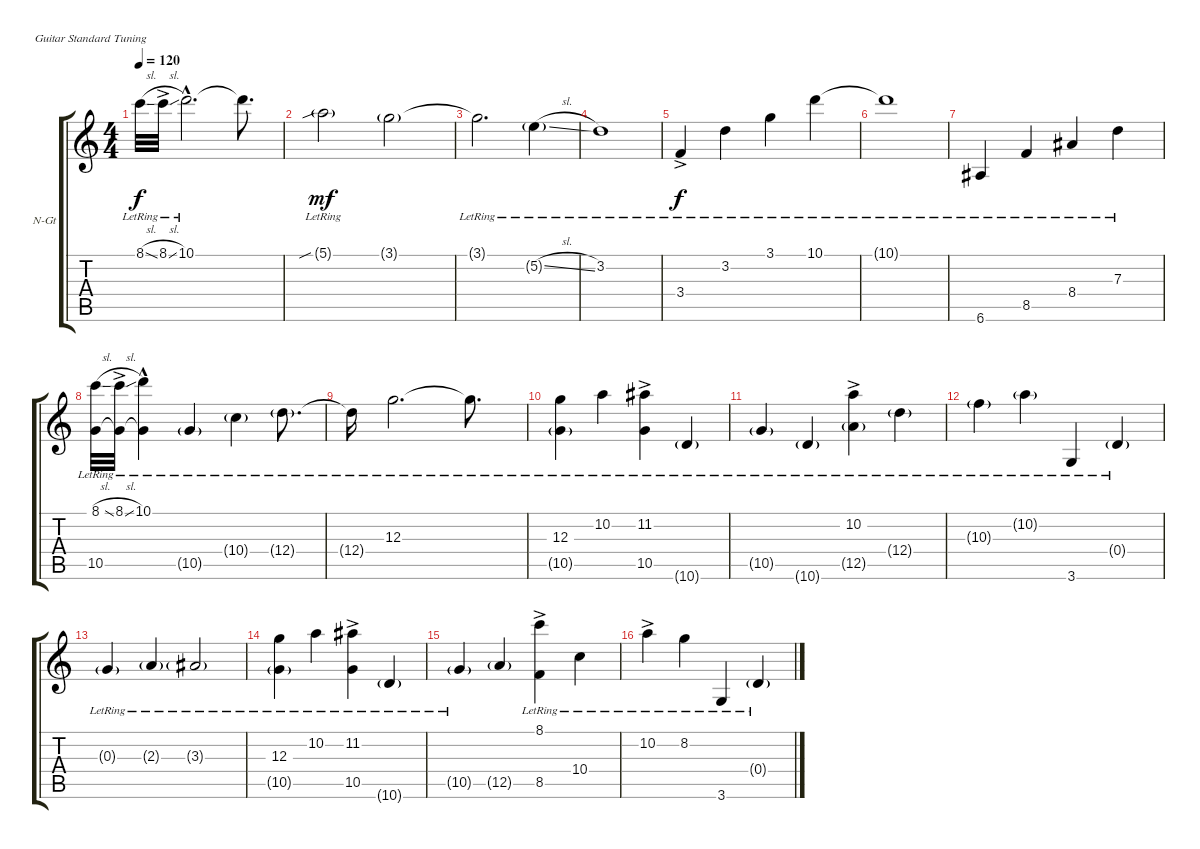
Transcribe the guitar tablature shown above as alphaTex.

\bracketExtendMode groupsimilarinstruments
\firstSystemTrackNameOrientation horizontal
\otherSystemsTrackNameOrientation horizontal
\track ("Äîðîæêà 1" "N-Gt") {instrument acousticguitarnylon}
\staff {score tabs}
\tuning (E4 B3 G3 D3 A2 E2)
\ts (4 4)
\tempo 120
\clef g2
\ks c
8.1{sl lr}.32{dy f} 8.1{sl ac lr}.32 10.1{hac lr}.2{d} 10.1{t}.8{d} |
5.1{sib g lr}.2{dy mf} 3.1{g}.2 |
3.1{lr t}.2{d} 5.2{sl g lr}.4 |
3.2{lr}.1 |
3.4{ac lr}.4{dy f} 3.2{lr}.4 3.1{lr}.4 10.1{lr}.4 |
10.1{lr t}.1 |
6.6{lr}.4 8.5{lr}.4 8.4{lr}.4 7.3{lr}.4 |
(8.1{sl lr} 10.5{lr}).32 (8.1{sl ac lr} 10.5{lr t}).32 (10.1{hac lr} 10.5{lr t}).4 10.5{g lr}.4 10.4{g lr}.4 12.4{g lr}.8{d} |
12.4{lr t}.16 12.3{lr}.2{d} 12.3{lr t}.8{d} |
(10.5{g lr} 12.3{lr}).4 10.2{lr}.4 (11.2{lr} 10.5{ac lr}).4 10.6{g lr}.4 |
10.5{g lr}.4 10.6{g lr}.4 (10.2{ac lr} 12.5{g}).4 12.4{g lr}.4 |
10.3{g lr}.4 10.2{g lr}.4 3.6{lr}.4 0.4{g lr}.4 |
0.3{g lr}.4 2.3{g lr}.4 3.3{g lr}.2 |
(10.5{g lr} 12.3{lr}).4 10.2{lr}.4 (11.2{lr} 10.5{ac lr}).4 10.6{g lr}.4 |
10.5{g lr}.4 12.5{g}.4 (8.1{lr} 8.5{ac lr}).4 10.4{lr}.4 |
10.2{ac lr}.4 8.2{lr}.4 3.6{lr}.4 0.4{g lr}.4
